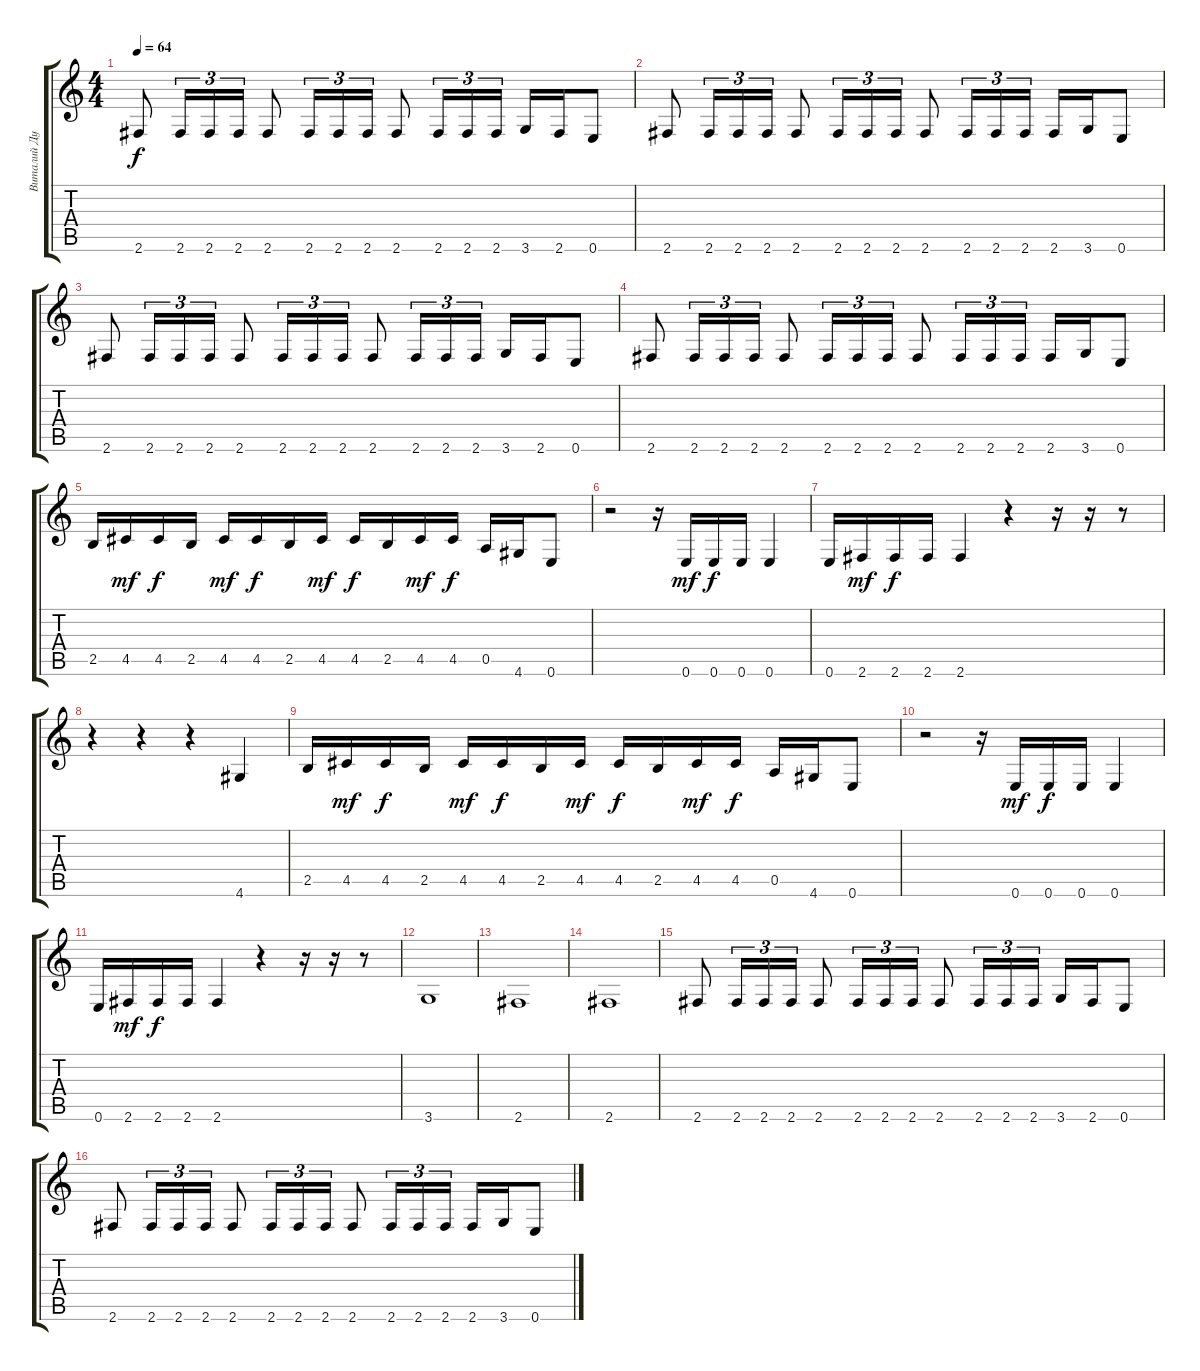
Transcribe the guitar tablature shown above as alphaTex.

\track ("Виталий Дубинин" "Виталий Ду") {instrument electricbassfinger}
\staff {score tabs}
\tuning (E4 B3 G3 D3 A2 E2) {hide}
\ts (4 4)
\tempo 64
\clef g2
\ks c
2.6.8{dy f volume 8 balance 0 instrument overdrivenguitar} 2.6.16{tu (3 2)} 2.6.16{tu (3 2)} 2.6.16{tu (3 2)} 2.6.8 2.6.16{tu (3 2)} 2.6.16{tu (3 2)} 2.6.16{tu (3 2)} 2.6.8 2.6.16{tu (3 2)} 2.6.16{tu (3 2)} 2.6.16{tu (3 2)} 3.6.16 2.6.16 0.6.8 |
2.6.8 2.6.16{tu (3 2)} 2.6.16{tu (3 2)} 2.6.16{tu (3 2)} 2.6.8 2.6.16{tu (3 2)} 2.6.16{tu (3 2)} 2.6.16{tu (3 2)} 2.6.8 2.6.16{tu (3 2)} 2.6.16{tu (3 2)} 2.6.16{tu (3 2)} 2.6.16 3.6.16 0.6.8 |
2.6.8{volume 8 balance 0 instrument overdrivenguitar} 2.6.16{tu (3 2)} 2.6.16{tu (3 2)} 2.6.16{tu (3 2)} 2.6.8 2.6.16{tu (3 2)} 2.6.16{tu (3 2)} 2.6.16{tu (3 2)} 2.6.8 2.6.16{tu (3 2)} 2.6.16{tu (3 2)} 2.6.16{tu (3 2)} 3.6.16 2.6.16 0.6.8 |
2.6.8 2.6.16{tu (3 2)} 2.6.16{tu (3 2)} 2.6.16{tu (3 2)} 2.6.8 2.6.16{tu (3 2)} 2.6.16{tu (3 2)} 2.6.16{tu (3 2)} 2.6.8 2.6.16{tu (3 2)} 2.6.16{tu (3 2)} 2.6.16{tu (3 2)} 2.6.16 3.6.16 0.6.8 |
2.5.16 4.5.16{dy mf} 4.5.16{dy f} 2.5.16 4.5.16{dy mf} 4.5.16{dy f} 2.5.16 4.5.16{dy mf} 4.5.16{dy f} 2.5.16 4.5.16{dy mf} 4.5.16{dy f} 0.5.16 4.6.16 0.6.8 |
r.2 r.16 0.6.16{dy mf} 0.6.16{dy f} 0.6.16 0.6.4 |
0.6.16 2.6.16{dy mf} 2.6.16{dy f} 2.6.16 2.6.4 r.4 r.16 r.16 r.8 |
r.4 r.4 r.4 4.6.4 |
2.5.16 4.5.16{dy mf} 4.5.16{dy f} 2.5.16 4.5.16{dy mf} 4.5.16{dy f} 2.5.16 4.5.16{dy mf} 4.5.16{dy f} 2.5.16 4.5.16{dy mf} 4.5.16{dy f} 0.5.16 4.6.16 0.6.8 |
r.2 r.16 0.6.16{dy mf} 0.6.16{dy f} 0.6.16 0.6.4 |
0.6.16 2.6.16{dy mf} 2.6.16{dy f} 2.6.16 2.6.4 r.4 r.16 r.16 r.8 |
3.6.1 |
2.6.1 |
2.6.1 |
2.6.8{volume 8 balance 0 instrument overdrivenguitar} 2.6.16{tu (3 2)} 2.6.16{tu (3 2)} 2.6.16{tu (3 2)} 2.6.8 2.6.16{tu (3 2)} 2.6.16{tu (3 2)} 2.6.16{tu (3 2)} 2.6.8 2.6.16{tu (3 2)} 2.6.16{tu (3 2)} 2.6.16{tu (3 2)} 3.6.16 2.6.16 0.6.8 |
2.6.8 2.6.16{tu (3 2)} 2.6.16{tu (3 2)} 2.6.16{tu (3 2)} 2.6.8 2.6.16{tu (3 2)} 2.6.16{tu (3 2)} 2.6.16{tu (3 2)} 2.6.8 2.6.16{tu (3 2)} 2.6.16{tu (3 2)} 2.6.16{tu (3 2)} 2.6.16 3.6.16 0.6.8
